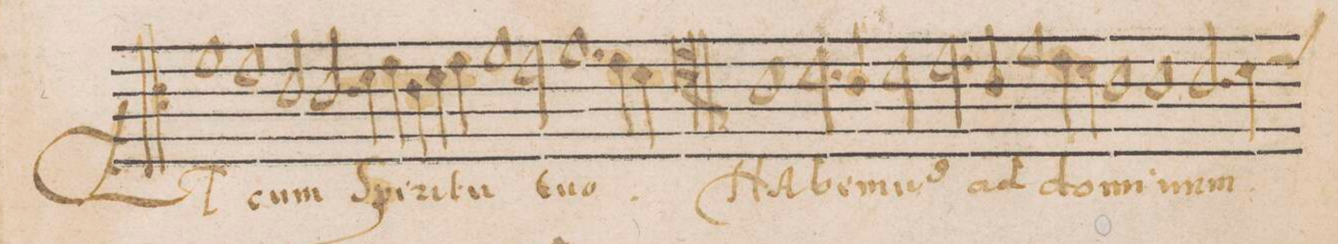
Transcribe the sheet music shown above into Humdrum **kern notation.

**kern	**text
*I"CANTVS	*
*clefC4	*
*k[b-]	*
*M2/1	*
1f	ET
1e	.
=20-	=20-
2c/	cum
2.c/	.
4d\	Spi-
4e\	.
4c\	-ri-
=21-	=21-
4d\	.
4e\	-tu
1f	.
2e\	tu-
=22-	=22-
1.f	-o.
4e\	.
4d\	.
=23-	=23-
0e	.
=24||-	=24||-
1c	HA-
2.d\	-be-
4c/	.
=25-	=25-
2d\	-mu(s)
2.e\	.
4c/	ad
1f\	.
=26-	=26-
4e\	do-
4d\	.
1c	-mi-
=27-	=27-
1c	.
2.c/	-num
4d\	.
*custos:e	*
=28-	=28-
*-	*-
